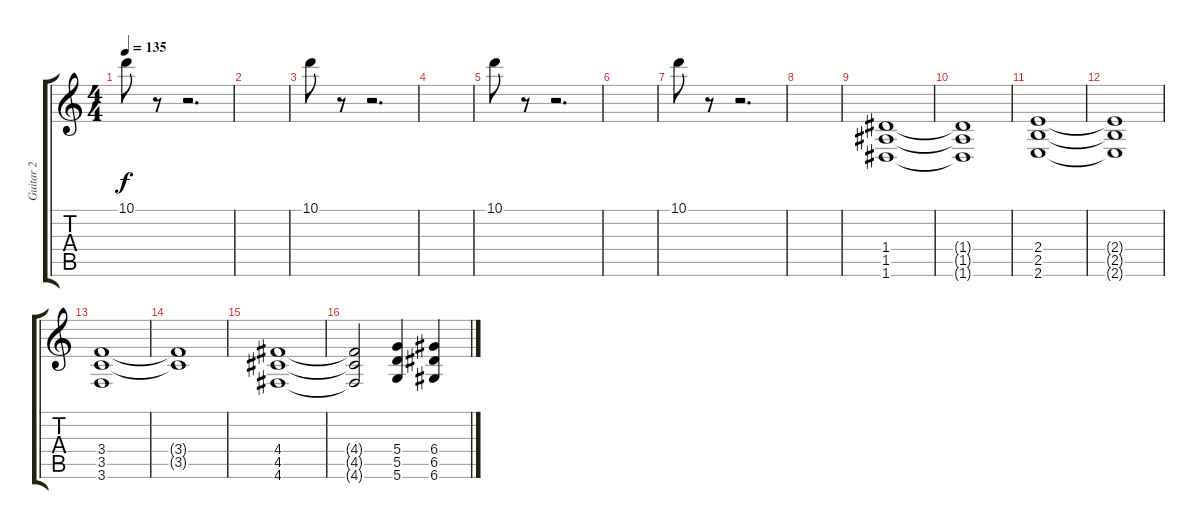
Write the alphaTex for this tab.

\track ("Guitar 2" "Guitar 2") {instrument overdrivenguitar}
\staff {score tabs}
\tuning (E4 B3 G3 D3 A2 D2) {hide}
\ts (4 4)
\tempo 135
\clef g2
\ks c
10.1.8{dy f} r.8 r.2{d} |
|
10.1.8 r.8 r.2{d} |
|
10.1.8 r.8 r.2{d} |
|
10.1.8 r.8 r.2{d} |
|
(1.4 1.5 1.6).1 |
(1.4{t} 1.5{t} 1.6{t}).1 |
(2.4 2.5 2.6).1 |
(2.4{t} 2.5{t} 2.6{t}).1 |
(3.4 3.5 3.6).1 |
(3.4{t} 3.5{t}).1 |
(4.4 4.5 4.6).1 |
(4.4{t} 4.5{t} 4.6{t}).2 (5.4 5.5 5.6).4 (6.4 6.5 6.6).4
